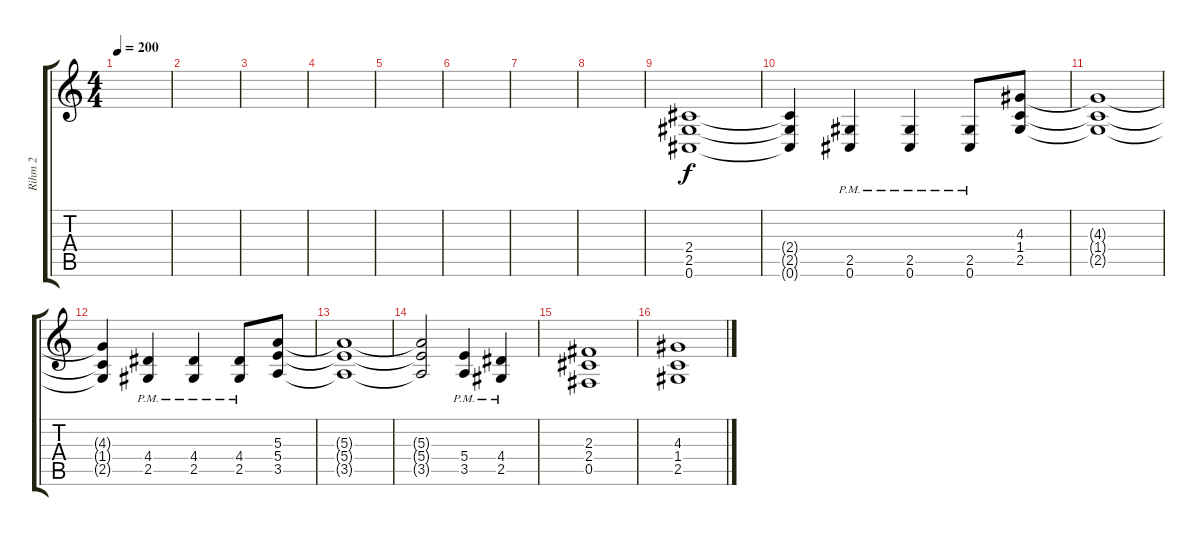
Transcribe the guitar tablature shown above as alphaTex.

\track ("Rihm 2" "Rihm 2") {instrument distortionguitar}
\staff {score tabs}
\tuning (Db4 Ab3 E3 B2 Gb2 Db2) {hide}
\ts (4 4)
\tempo 200
\clef g2
\ks c
|
|
|
|
|
|
|
|
(2.4 2.5 0.6).1 |
(2.4{t} 2.5{t} 0.6{t}).4 (2.5{pm} 0.6{pm}).4 (2.5{pm} 0.6{pm}).4 (2.5{pm} 0.6{pm}).8 (4.3 1.4 2.5).8 |
(4.3{t} 1.4{t} 2.5{t}).1 |
(4.3{t} 1.4{t} 2.5{t}).4 (4.4{pm} 2.5{pm}).4 (4.4{pm} 2.5{pm}).4 (4.4{pm} 2.5{pm}).8 (5.3 5.4 3.5).8 |
(5.3{t} 5.4{t} 3.5{t}).1 |
(5.3{t} 5.4{t} 3.5{t}).2 (5.4{pm} 3.5{pm}).4 (4.4{pm} 2.5{pm}).4 |
(2.3 2.4 0.5).1 |
(4.3 1.4 2.5).1
